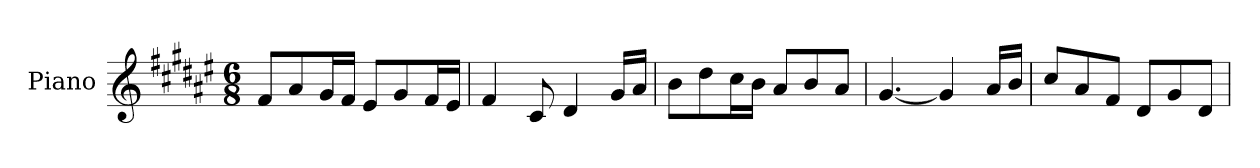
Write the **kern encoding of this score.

**kern
*part1
*staff1
*I"Piano
*I'Pno.
*clefG2
*k[f#c#g#d#a#e#]
*M6/8
*MM120
=1
8f#/L
8a#/
16g#/L
16f#/JJ
8e#/L
8g#/
16f#/L
16e#/JJ
=2
4f#/
8c#/
4d#/
16g#/LL
16a#/JJ
=3
8b\L
8dd#\
16cc#\L
16b\JJ
8a#/L
8b/
8a#/J
=4
[4.g#/
4g#/]
16a#/LL
16b/JJ
=5
8cc#/L
8a#/
8f#/J
8d#/L
8g#/
8d#/J
=
*-
